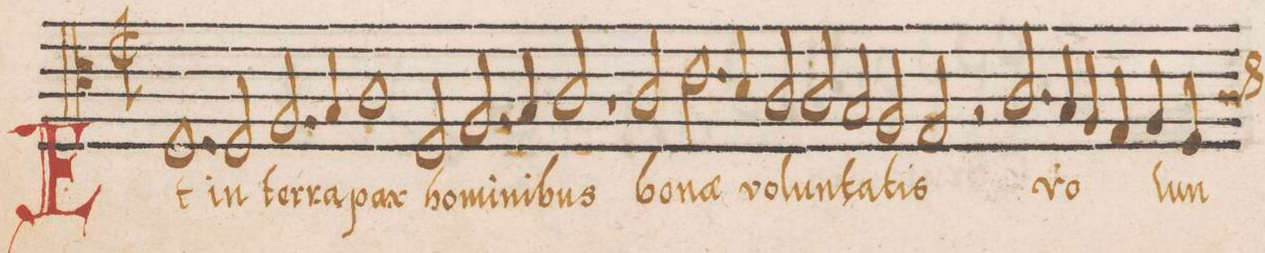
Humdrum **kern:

**kern	**text
*I"ALTVS	*
*clefC4	*
*k[]	*
*met(c|)	*
*M2/1	*
1.D	Et
2D/	in
=2	=2
2.F/	ter-
4G/	-ra
1A	pax
=3	=3
2D/	ho-
2.F/	-mi-
4G/	-ni-
2A/	-bus
=4	=4
1r	.
2A/	bo-
2.c\	-n(ae)
=5	=5
4B/	vo-
2A/	.
2A/	-lun-
2G/	-ta-
=6	=6
2F/	-tis
2E/	.
2r	.
2.A/	vo-
=7	=7
4G/	.
4F/	.
4E/	.
4F/	-lun-
4D/	.
*custos:A	*
*-	*-
